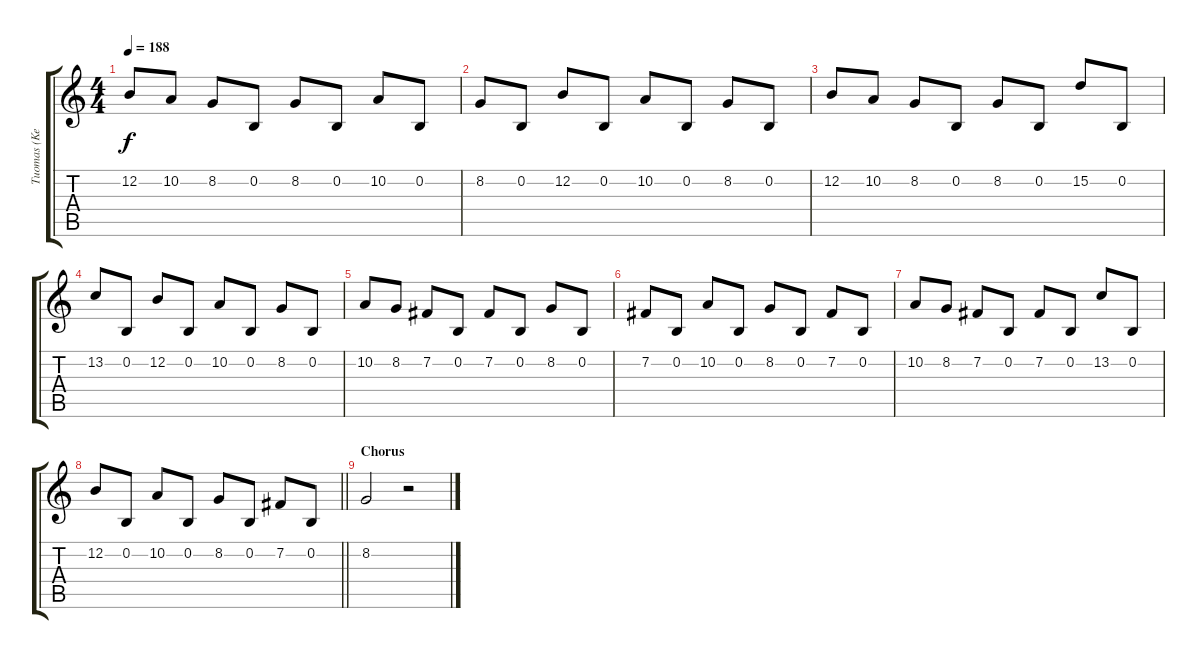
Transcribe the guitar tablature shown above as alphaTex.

\track ("Tuomas (Keyboard Solo)" "Tuomas (Ke") {instrument lead3calliope}
\staff {score tabs}
\tuning (E4 B3 G3 D3 A2 E2) {hide}
\ts (4 4)
\tempo 188
\clef g2
\ks c
12.2.8{dy f} 10.2.8 8.2.8 0.2.8 8.2.8 0.2.8 10.2.8 0.2.8 |
8.2.8 0.2.8 12.2.8 0.2.8 10.2.8 0.2.8 8.2.8 0.2.8 |
12.2.8 10.2.8 8.2.8 0.2.8 8.2.8 0.2.8 15.2.8 0.2.8 |
13.2.8 0.2.8 12.2.8 0.2.8 10.2.8 0.2.8 8.2.8 0.2.8 |
10.2.8 8.2.8 7.2.8 0.2.8 7.2.8 0.2.8 8.2.8 0.2.8 |
7.2.8 0.2.8 10.2.8 0.2.8 8.2.8 0.2.8 7.2.8 0.2.8 |
10.2.8 8.2.8 7.2.8 0.2.8 7.2.8 0.2.8 13.2.8 0.2.8 |
\barLineRight lightlight
12.2.8 0.2.8 10.2.8 0.2.8 8.2.8 0.2.8 7.2.8 0.2.8 |
\section ("" "Chorus")
8.2.2 r.2
